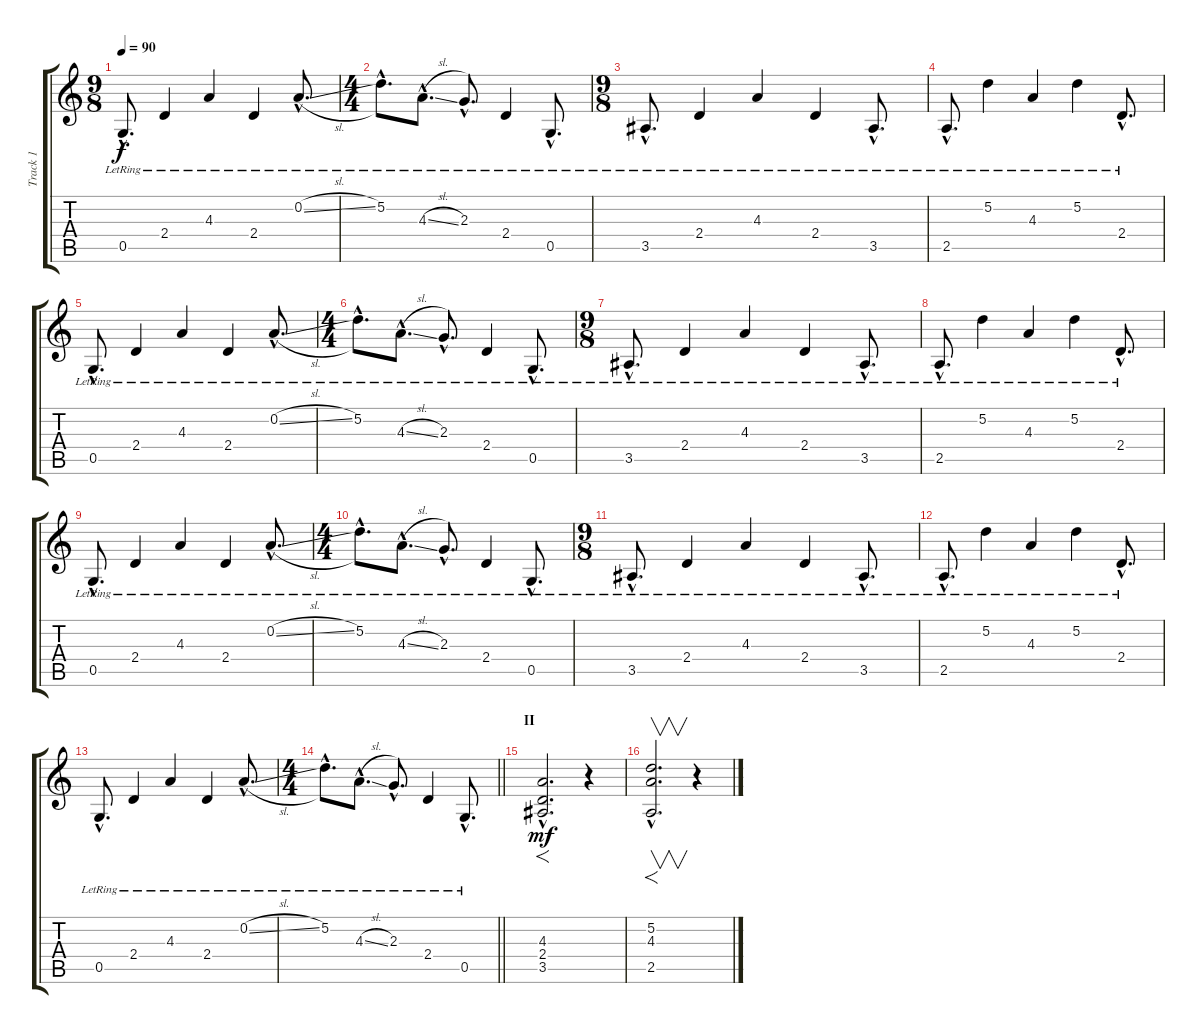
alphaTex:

\track ("Track 1" "Track 1") {instrument distortionguitar}
\staff {score tabs}
\tuning (D4 A3 F3 C3 G2 D2) {hide}
\ts (9 8)
\tempo 90
\clef g2
\ks c
0.5{hac lr}.8{d dy f} 2.4{lr}.4 4.3{lr}.4 2.4{lr}.4 0.2{sl hac lr}.8{d} |
\ts (4 4)
5.2{hac lr}.8{d} 4.3{sl hac lr}.8{d} 2.3{hac lr}.8{d} 2.4{lr}.4 0.5{hac lr}.8{d} |
\ts (9 8)
3.5{hac lr}.8{d} 2.4{lr}.4 4.3{lr}.4 2.4{lr}.4 3.5{hac lr}.8{d} |
2.5{hac lr}.8{d} 5.2{lr}.4 4.3{lr}.4 5.2{lr}.4 2.4{hac lr}.8{d} |
0.5{hac lr}.8{d} 2.4{lr}.4 4.3{lr}.4 2.4{lr}.4 0.2{sl hac lr}.8{d} |
\ts (4 4)
5.2{hac lr}.8{d} 4.3{sl hac lr}.8{d} 2.3{hac lr}.8{d} 2.4{lr}.4 0.5{hac lr}.8{d} |
\ts (9 8)
3.5{hac lr}.8{d} 2.4{lr}.4 4.3{lr}.4 2.4{lr}.4 3.5{hac lr}.8{d} |
2.5{hac lr}.8{d} 5.2{lr}.4 4.3{lr}.4 5.2{lr}.4 2.4{hac lr}.8{d} |
0.5{hac lr}.8{d} 2.4{lr}.4 4.3{lr}.4 2.4{lr}.4 0.2{sl hac lr}.8{d} |
\ts (4 4)
5.2{hac lr}.8{d} 4.3{sl hac lr}.8{d} 2.3{hac lr}.8{d} 2.4{lr}.4 0.5{hac lr}.8{d} |
\ts (9 8)
3.5{hac lr}.8{d} 2.4{lr}.4 4.3{lr}.4 2.4{lr}.4 3.5{hac lr}.8{d} |
2.5{hac lr}.8{d} 5.2{lr}.4 4.3{lr}.4 5.2{lr}.4 2.4{hac lr}.8{d} |
0.5{hac lr}.8{d} 2.4{lr}.4 4.3{lr}.4 2.4{lr}.4 0.2{sl hac lr}.8{d} |
\ts (4 4)
\barLineRight lightlight
5.2{hac lr}.8{d} 4.3{sl hac lr}.8{d} 2.3{hac lr}.8{d} 2.4{lr}.4 0.5{hac lr}.8{d} |
\section ("" "II")
(4.3{hac} 2.4{hac} 3.5{hac}).2{f d dy mf} r.4 |
(5.2{hac} 4.3{hac} 2.5{hac}).2{f v d} r.4
